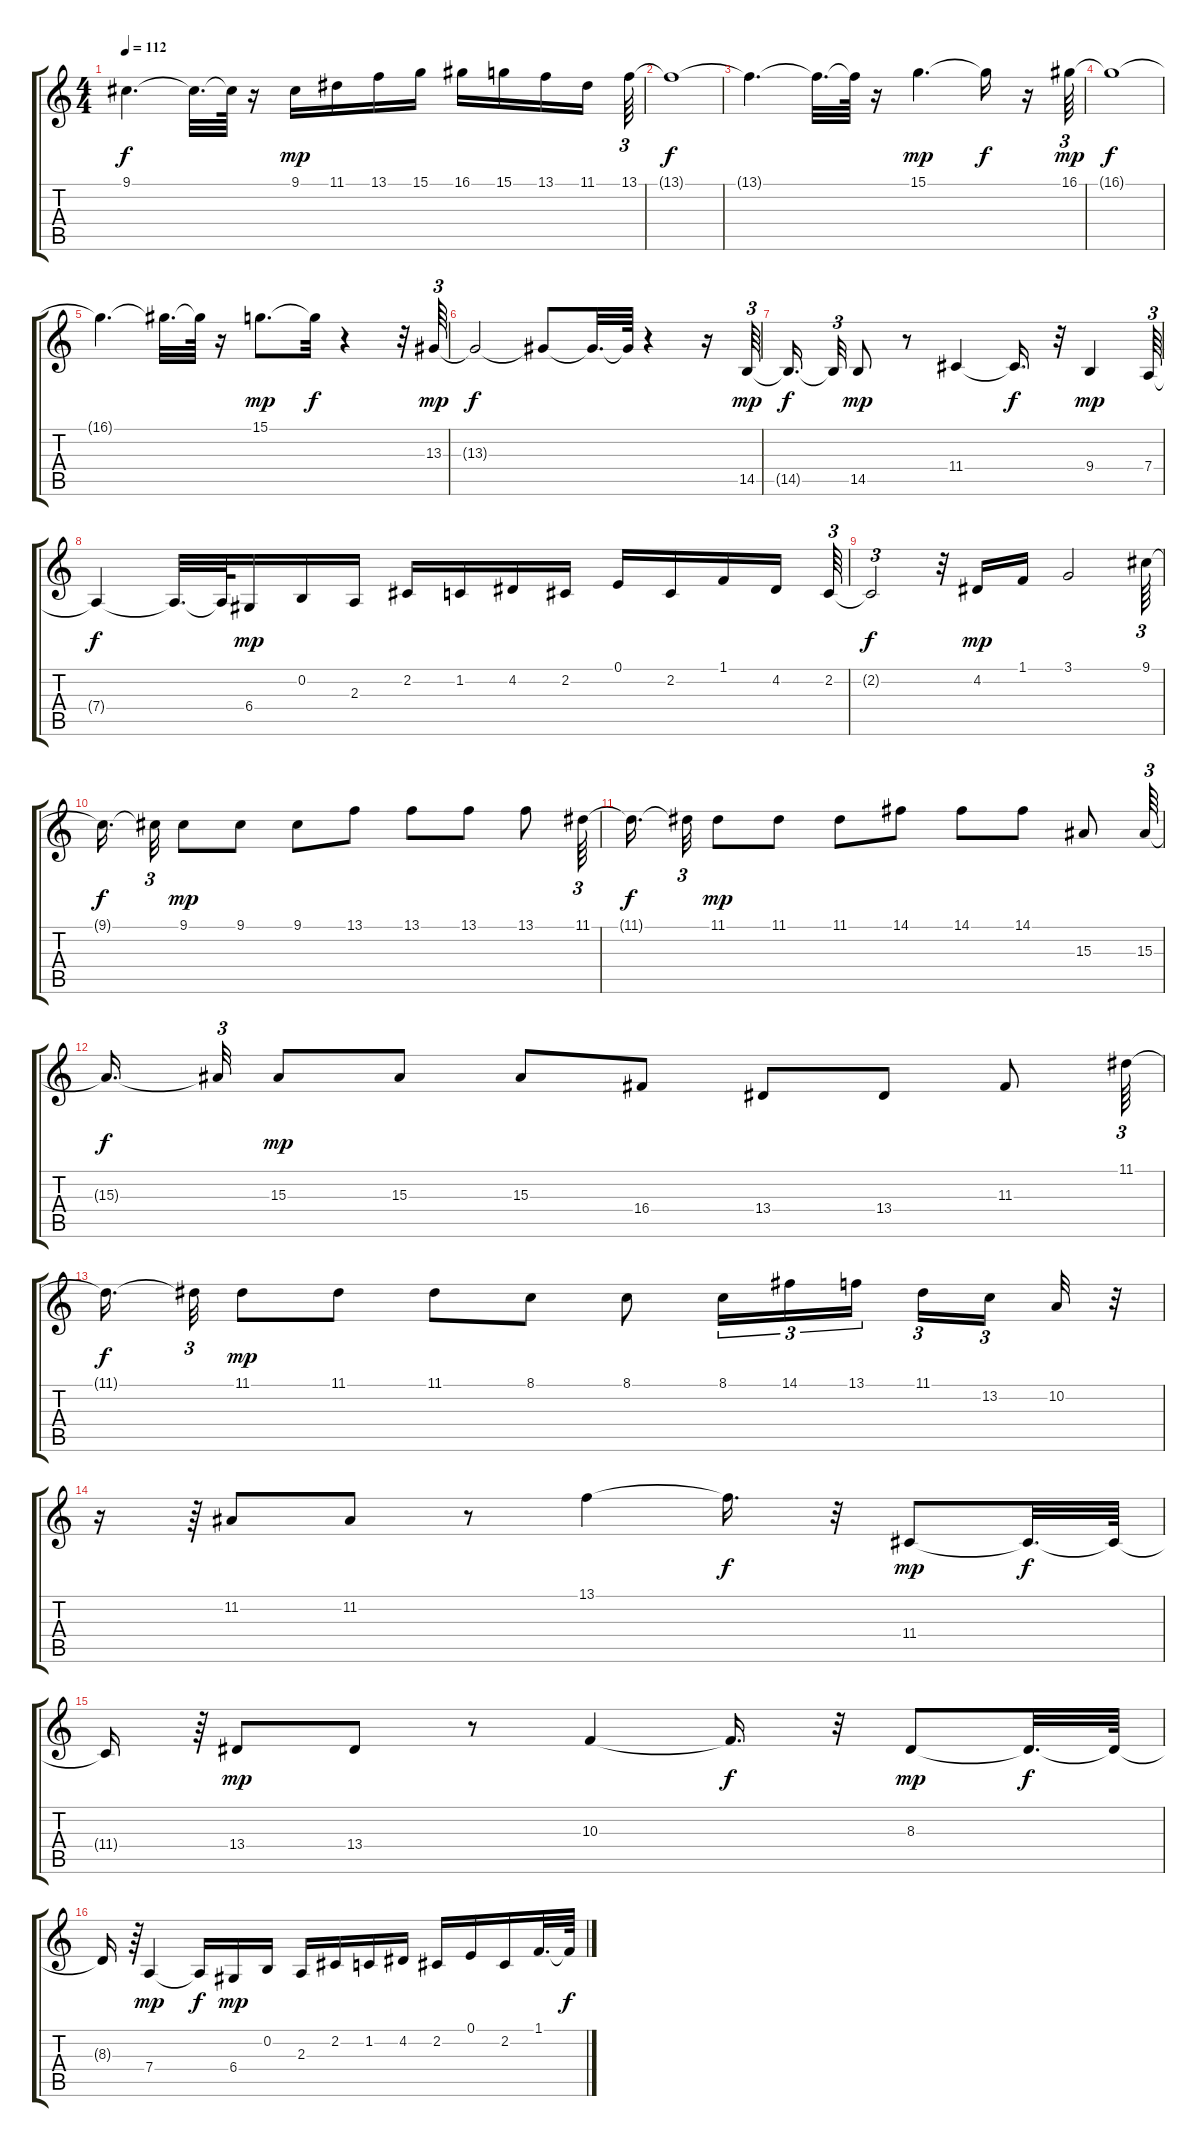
\track "" {instrument harpsichord}
\staff {score tabs}
\tuning (E4 B3 G3 D3 A2 E2) {hide}
\ts (4 4)
\tempo 112
\clef g2
\ks c
9.1{t}.4{d dy f} 9.1{t}.32{d} 9.1{t}.64 r.16 9.1.16{dy mp} 11.1.16 13.1.16 15.1.16 16.1.16 15.1.16 13.1.16 11.1.16 13.1.64{tu (3 2)} |
13.1{t}.1{dy f} |
13.1{t}.4{d} 13.1{t}.32{d} 13.1{t}.64 r.16 15.1.4{d dy mp} 15.1{t}.16{dy f} r.16 16.1.64{tu (3 2) dy mp} |
16.1{t}.1{dy f} |
16.1{t}.4{d} 16.1{t}.32{d} 16.1{t}.64 r.16 15.1.8{d dy mp} 15.1{t}.32{dy f} r.4 r.32 13.3.64{tu (3 2) dy mp instrument brasssection} |
13.3{t}.2{dy f} 13.3{t}.8 13.3{t}.32{d} 13.3{t}.64 r.4 r.16 14.5.64{tu (3 2) dy mp} |
14.5{t}.16{d dy f beam splitsecondary} 14.5{t}.32{tu (3 2)} 14.5.8{dy mp} r.8 11.4.4 11.4{t}.16{d dy f} r.32 9.4.4{dy mp} 7.4.64{tu (3 2)} |
7.4{t}.4{dy f} 7.4{t}.32{d} 7.4{t}.64 6.4.16{dy mp} 0.2.16 2.3.16 2.2.16 1.2.16 4.2.16 2.2.16 0.1.16 2.2.16 1.1.16 4.2.16 2.2.64{tu (3 2)} |
2.2{t}.2{tu (3 2) dy f} r.32 4.2.16{dy mp} 1.1.16 3.1.2 9.1.64{tu (3 2)} |
9.1{t}.16{d dy f beam splitsecondary} 9.1{t}.32{tu (3 2)} 9.1.8{dy mp} 9.1.8 9.1.8 13.1.8 13.1.8 13.1.8 13.1.8 11.1.64{tu (3 2)} |
11.1{t}.16{d dy f beam splitsecondary} 11.1{t}.32{tu (3 2)} 11.1.8{dy mp} 11.1.8 11.1.8 14.1.8 14.1.8 14.1.8 15.3.8 15.3.64{tu (3 2)} |
15.3{t}.16{d dy f beam splitsecondary} 15.3{t}.32{tu (3 2)} 15.3.8{dy mp} 15.3.8 15.3.8 16.4.8 13.4.8 13.4.8 11.3.8 11.1.64{tu (3 2)} |
11.1{t}.16{d dy f beam splitsecondary} 11.1{t}.32{tu (3 2)} 11.1.8{dy mp} 11.1.8 11.1.8 8.1.8 8.1.8 8.1.16{tu (3 2)} 14.1.16{tu (3 2)} 13.1.16{tu (3 2) beam splitsecondary} 11.1.16{tu (3 2)} 13.2.16{tu (3 2) beam splitsecondary} 10.2.32 r.32{tu (3 2)} |
r.16 r.64{tu (3 2)} 11.2.8{instrument viola} 11.2.8 r.8 13.1.4 13.1{t}.16{d dy f} r.32 11.4.8{dy mp} 11.4{t}.32{d dy f} 11.4{t}.64 |
11.4{t}.16 r.64{tu (3 2)} 13.4.8{dy mp} 13.4.8 r.8 10.3.4 10.3{t}.16{d dy f} r.32 8.3.8{dy mp} 8.3{t}.32{d dy f} 8.3{t}.64 |
8.3{t}.16 r.64{tu (3 2)} 7.4.4{dy mp} 7.4{t}.16{dy f} 6.4.16{dy mp} 0.2.16 2.3.16 2.2.16 1.2.16 4.2.16 2.2.16 0.1.16 2.2.16 1.1.32{d} 1.1{t}.64{dy f}
